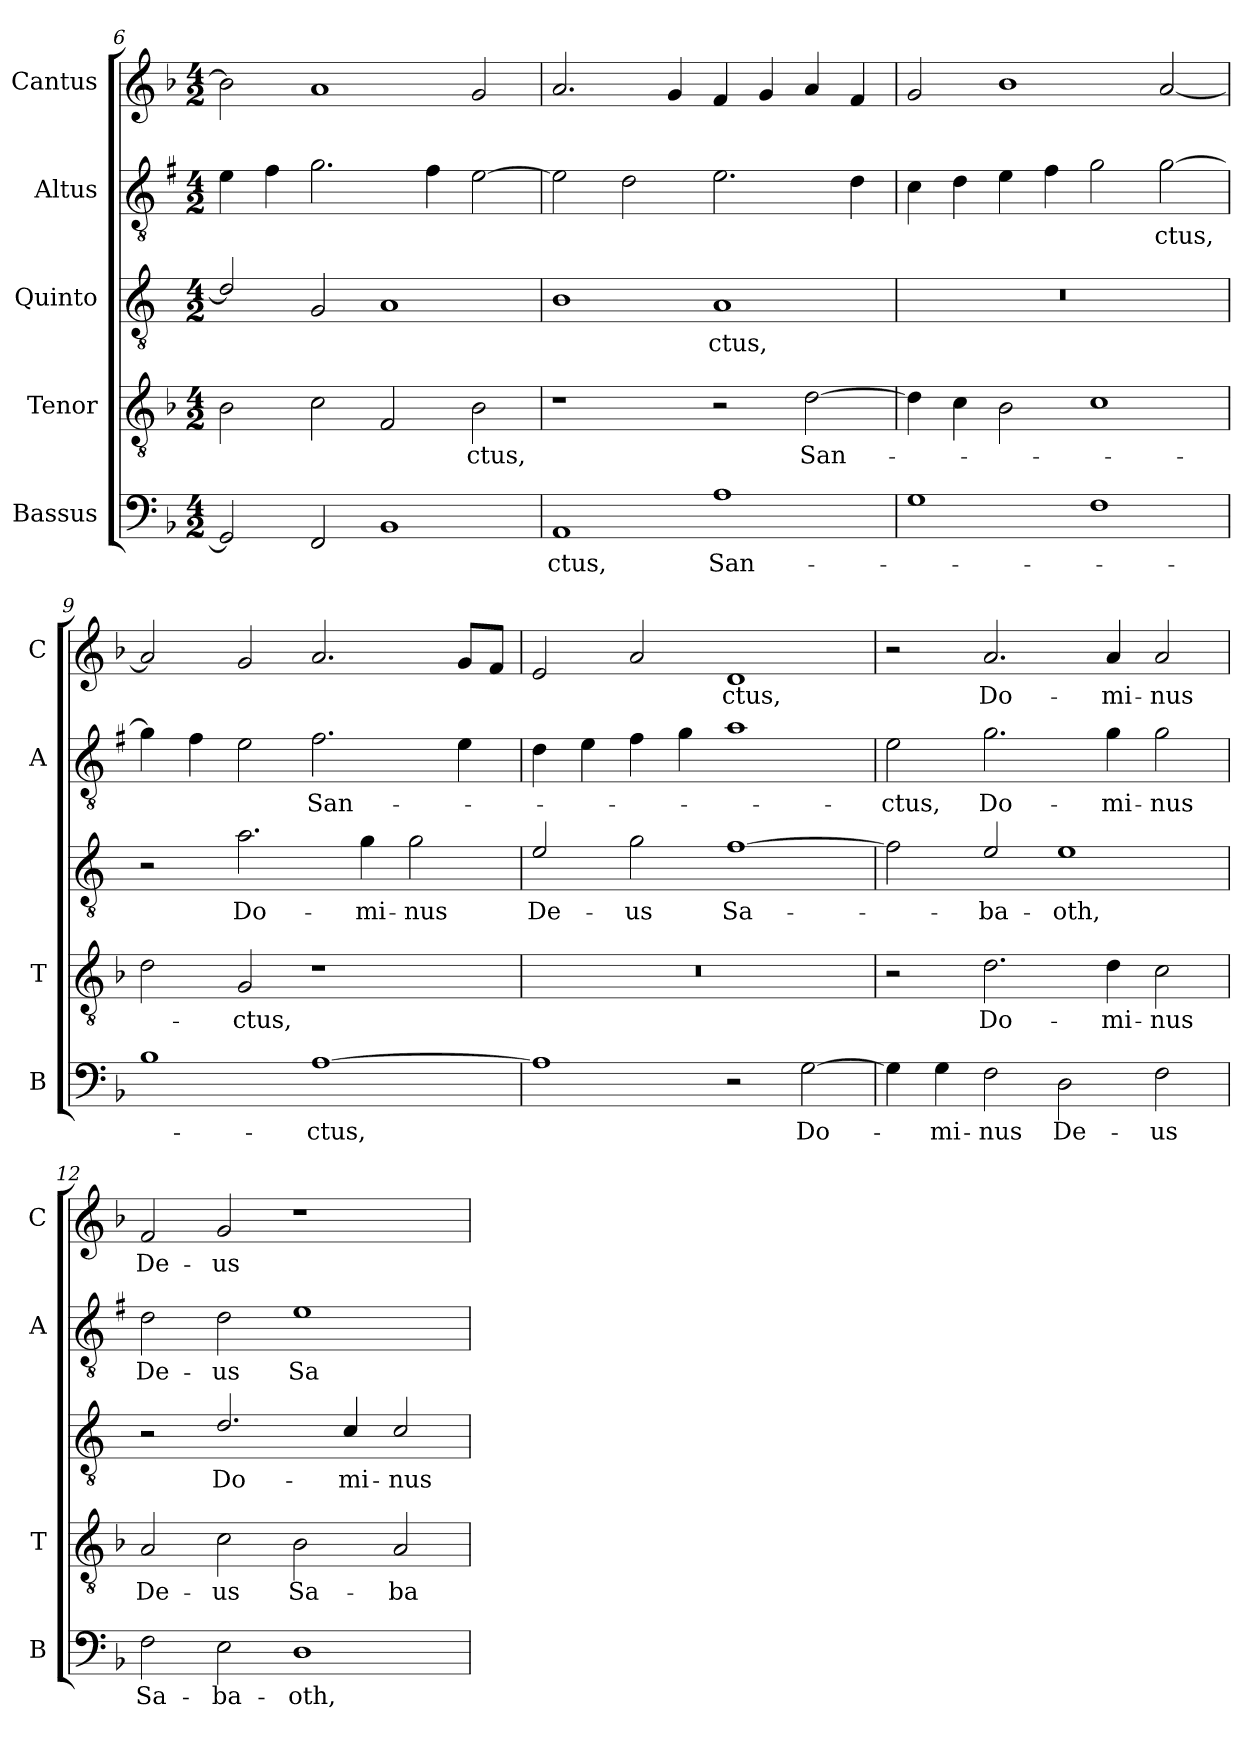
**kern	**text	**kern	**text	**kern	**text	**kern	**text	**kern	**text
*part5	*part5	*part4	*part4	*part3	*part3	*part2	*part2	*part1	*part1
*staff5	*staff5	*staff4	*staff4	*staff3	*staff3	*staff2	*staff2	*staff1	*staff1
*I"Bassus	*	*I"Tenor	*	*I"Quinto	*	*I"Altus	*	*I"Cantus	*
*I'B	*	*I'T	*	*	*	*I'A	*	*I'C	*
!!LO:LB:g=z
*clefF4	*	*clefGv2	*	*clefGv2	*	*clefGv2	*	*clefG2	*
*	*	*	*	*ITrd4c7	*	*ITrd1c2	*	*	*
*k[b-]	*	*k[b-]	*	*k[b-]	*	*k[b-]	*	*k[b-]	*
*F:	*	*F:	*	*F:	*	*F:	*	*F:	*
*M4/2	*	*M4/2	*	*M4/2	*	*M4/2	*	*M4/2	*
=6	=6	=6	=6	=6	=6	=6	=6	=6	=6
2GG/]	.	2B-\	.	2G/]	.	4d\	.	2b-\]	.
.	.	.	.	.	.	4e\	.	.	.
2FF/	.	2c\	.	2C/	.	2.f\	.	1a	.
1BB-	.	2F/	.	1D	.	.	.	.	.
.	.	.	.	.	.	4e\	.	.	.
!	!	!	!LO:LY:b	!	!	!	!	!	!
.	.	2B-\	-ctus,	.	.	[2d\	.	2g/	.
=7	=7	=7	=7	=7	=7	=7	=7	=7	=7
!	!LO:LY:b	!	!	!	!	!	!	!	!
1AA	-ctus,	1r	.	1E	.	2d\]	.	2.a/	.
.	.	.	.	.	.	2c\	.	.	.
.	.	.	.	.	.	.	.	4g/	.
!	!LO:LY:b	!	!	!	!LO:LY:b	!	!	!	!
1A	San-	2r	.	1D	-ctus,	2.d\	.	4f/	.
.	.	.	.	.	.	.	.	4g/	.
!	!	!	!LO:LY:b	!	!	!	!	!	!
.	.	[2d\	San-	.	.	.	.	4a/	.
.	.	.	.	.	.	4c\	.	4f/	.
=8	=8	=8	=8	=8	=8	=8	=8	=8	=8
1G	.	4d\]	.	0r	.	4B-\	.	2g/	.
.	.	4c\	.	.	.	4c\	.	.	.
.	.	2B-\	.	.	.	4d\	.	1b-	.
.	.	.	.	.	.	4e\	.	.	.
1F	.	1c	.	.	.	2f\	.	.	.
!	!	!	!	!	!	!	!LO:LY:b	!	!
.	.	.	.	.	.	[2f\	-ctus,	[2a/	.
=9	=9	=9	=9	=9	=9	=9	=9	=9	=9
1B-	.	2d\	.	2r	.	4f\]	.	2a/]	.
.	.	.	.	.	.	4e\	.	.	.
!	!	!	!LO:LY:b	!	!LO:LY:b	!	!	!	!
.	.	2G/	-ctus,	2.d\	Do-	2d\	.	2g/	.
!	!LO:LY:b	!	!	!	!	!	!LO:LY:b	!	!
[1A	-ctus,	1r	.	.	.	2.e\	San-	2.a/	.
!	!	!	!	!	!LO:LY:b	!	!	!	!
.	.	.	.	4c\	-mi-	.	.	.	.
!	!	!	!	!	!LO:LY:b	!	!	!	!
.	.	.	.	2c\	-nus	.	.	.	.
.	.	.	.	.	.	4d\	.	8g/L	.
.	.	.	.	.	.	.	.	8f/J	.
=10	=10	=10	=10	=10	=10	=10	=10	=10	=10
!	!	!	!	!	!LO:LY:b	!	!	!	!
1A]	.	0r	.	2A/	De-	4c\	.	2e/	.
.	.	.	.	.	.	4d\	.	.	.
!	!	!	!	!	!LO:LY:b	!	!	!	!
.	.	.	.	2c\	-us	4e\	.	2a/	.
.	.	.	.	.	.	4f\	.	.	.
!	!	!	!	!	!LO:LY:b	!	!	!	!LO:LY:b
2r	.	.	.	[1B-	Sa-	1g	.	1d	-ctus,
!	!LO:LY:b	!	!	!	!	!	!	!	!
[2G\	Do-	.	.	.	.	.	.	.	.
=11	=11	=11	=11	=11	=11	=11	=11	=11	=11
!	!	!	!	!	!	!	!LO:LY:b	!	!
4G\]	.	2r	.	2B-\]	.	2d\	-ctus,	2r	.
!	!LO:LY:b	!	!	!	!	!	!	!	!
4G\	-mi-	.	.	.	.	.	.	.	.
!	!LO:LY:b	!	!LO:LY:b	!	!LO:LY:b	!	!LO:LY:b	!	!LO:LY:b
2F\	-nus	2.d\	Do-	2A/	-ba-	2.f\	Do-	2.a/	Do-
!	!LO:LY:b	!	!	!	!LO:LY:b	!	!	!	!
2D\	De-	.	.	1A	-oth,	.	.	.	.
!	!	!	!LO:LY:b	!	!	!	!LO:LY:b	!	!LO:LY:b
.	.	4d\	-mi-	.	.	4f\	-mi-	4a/	-mi-
!	!LO:LY:b	!	!LO:LY:b	!	!	!	!LO:LY:b	!	!LO:LY:b
2F\	-us	2c\	-nus	.	.	2f\	-nus	2a/	-nus
!!LO:LB:g=z
=12	=12	=12	=12	=12	=12	=12	=12	=12	=12
!	!LO:LY:b	!	!LO:LY:b	!	!	!	!LO:LY:b	!	!LO:LY:b
2F\	Sa-	2A/	De-	2r	.	2c\	De-	2f/	De-
!	!LO:LY:b	!	!LO:LY:b	!	!LO:LY:b	!	!LO:LY:b	!	!LO:LY:b
2E\	-ba-	2c\	-us	2.G/	Do-	2c\	-us	2g/	-us
!	!LO:LY:b	!	!LO:LY:b	!	!	!	!LO:LY:b	!	!
1D	-oth,	2B-\	Sa-	.	.	1d	Sa-	1r	.
!	!	!	!	!	!LO:LY:b	!	!	!	!
.	.	.	.	4F/	-mi-	.	.	.	.
!	!	!	!LO:LY:b	!	!LO:LY:b	!	!	!	!
.	.	2A/	-ba-	2F/	-nus	.	.	.	.
=	=	=	=	=	=	=	=	=	=
*-	*-	*-	*-	*-	*-	*-	*-	*-	*-
